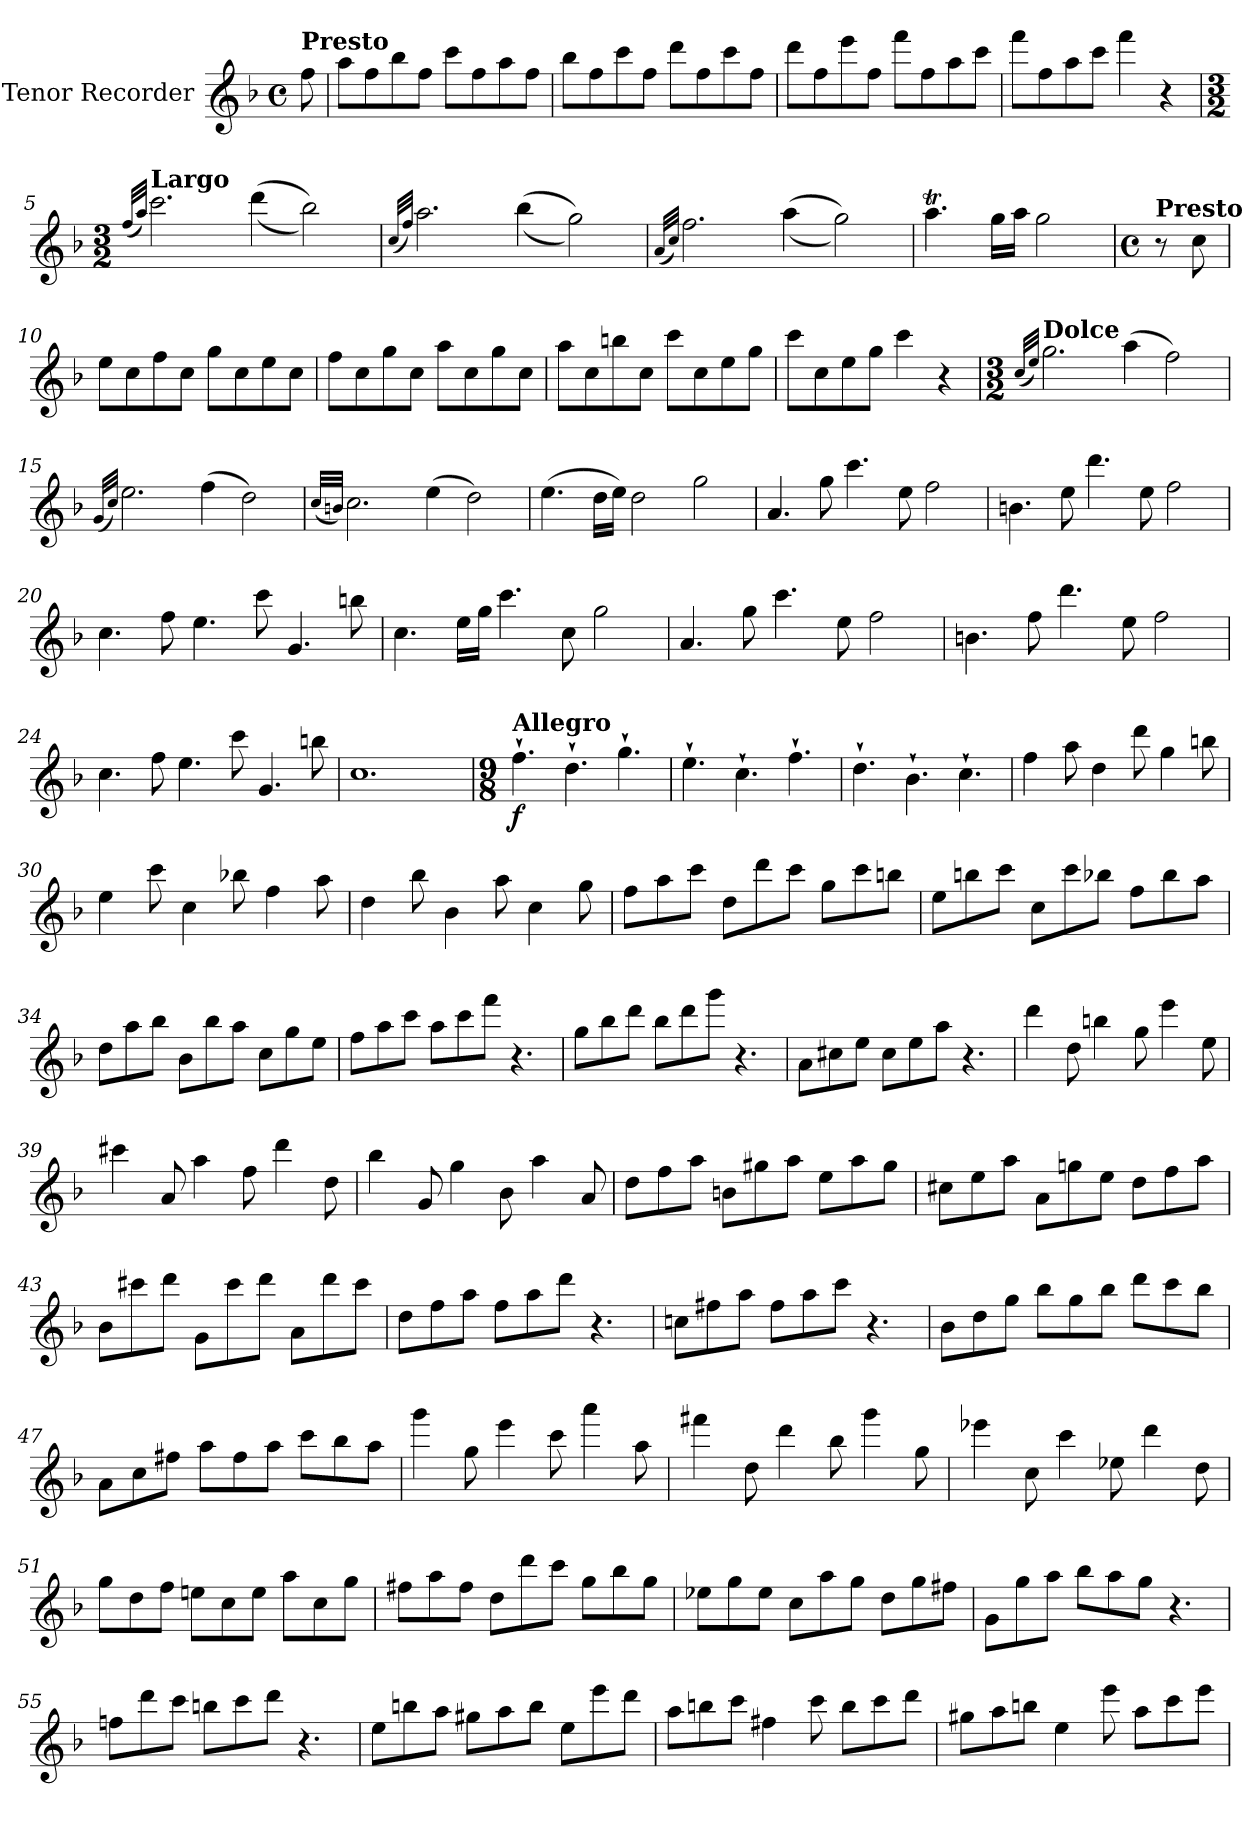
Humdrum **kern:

**kern	**dynam
*part1	*part1
*staff1	*staff1
*I"Tenor Recorder	*
*I'Rec	*
*clefG2	*
*k[b-]	*
*M4/4	*
*met(c)	*
=	=
!LO:TX:a:B:t=Presto	!
8ff\	.
=1	=1
8aa\L	.
8ff\	.
8bb-\	.
8ff\J	.
8ccc\L	.
8ff\	.
8aa\	.
8ff\J	.
=2	=2
8bb-\L	.
8ff\	.
8ccc\	.
8ff\J	.
8ddd\L	.
8ff\	.
8ccc\	.
8ff\J	.
=3	=3
8ddd\L	.
8ff\	.
8eee\	.
8ff\J	.
8fff\L	.
8ff\	.
8aa\	.
8ccc\J	.
=4	=4
8fff\L	.
8ff\	.
8aa\	.
8ccc\J	.
4fff\	.
4r	.
!!LO:LB:g=z
=5	=5
*M3/2	*
(>32qff/LLL	.
32qaa/JJJ)	.
!LO:TX:a:B:t=Largo	!
2.ccc\	.
(>(>4ddd\	.
2bb-\))	.
=6	=6
(>32qcc/LLL	.
32qff/JJJ)	.
2.aa\	.
(>(>4bb-\	.
2gg\))	.
=7	=7
(>32qa/LLL	.
32qcc/JJJ)	.
2.ff\	.
(>(>4aa\	.
2gg\))	.
=8	=8
4.aat\	.
16gg\LL	.
16aa\JJ	.
2gg\	.
=9	=9
*M4/4	*
*met(c)	*
!LO:TX:a:B:t=Presto	!
8r	.
8cc\	.
=10	=10
8ee\L	.
8cc\	.
8ff\	.
8cc\J	.
8gg\L	.
8cc\	.
8ee\	.
8cc\J	.
!!LO:LB:g=z
=11	=11
8ff\L	.
8cc\	.
8gg\	.
8cc\J	.
8aa\L	.
8cc\	.
8gg\	.
8cc\J	.
=12	=12
8aa\L	.
8cc\	.
8bbn\	.
8cc\J	.
8ccc\L	.
8cc\	.
8ee\	.
8gg\J	.
=13	=13
8ccc\L	.
8cc\	.
8ee\	.
8gg\J	.
4ccc\	.
4r	.
=14	=14
*M3/2	*
(>32qcc/LLL	.
32qee/JJJ)	.
!LO:TX:a:B:t=Dolce	!
2.gg\	.
(>4aa\	.
2ff\)	.
=15	=15
(>32qg/LLL	.
32qcc/JJJ)	.
2.ee\	.
(>4ff\	.
2dd\)	.
!!LO:LB:g=z
=16	=16
(>32qcc/LLL	.
32qbn/JJJ)	.
2.cc\	.
(>4ee\	.
2dd\)	.
=17	=17
(>4.ee\	.
16dd\LL	.
16ee\JJ)	.
2dd\	.
2gg\	.
=18	=18
4.a/	.
8gg\	.
4.ccc\	.
8ee\	.
2ff\	.
=19	=19
4.bn\	.
8ee\	.
4.ddd\	.
8ee\	.
2ff\	.
=20	=20
4.cc\	.
8ff\	.
4.ee\	.
8ccc\	.
4.g/	.
8bbn\	.
=21	=21
4.cc\	.
16ee\LL	.
16gg\JJ	.
4.ccc\	.
8cc\	.
2gg\	.
!!LO:LB:g=z
=22	=22
4.a/	.
8gg\	.
4.ccc\	.
8ee\	.
2ff\	.
=23	=23
4.bn\	.
8ff\	.
4.ddd\	.
8ee\	.
2ff\	.
=24	=24
4.cc\	.
8ff\	.
4.ee\	.
8ccc\	.
4.g/	.
8bbn\	.
=25	=25
1.cc	.
!!LO:LB:g=z
=26	=26
*M9/8	*
!LO:TX:a:B:t=Allegro	!
!	!LO:DY:b
4.ff`\	f
4.dd`\	.
4.gg`\	.
=27	=27
4.ee`\	.
4.cc`\	.
4.ff`\	.
=28	=28
4.dd`\	.
4.b-`\	.
4.cc`\	.
=29	=29
4ff\	.
8aa\	.
4dd\	.
8ddd\	.
4gg\	.
8bbn\	.
=30	=30
4ee\	.
8ccc\	.
4cc\	.
8bb-X\	.
4ff\	.
8aa\	.
!!LO:LB:g=z
=31	=31
4dd\	.
8bb-\	.
4b-\	.
8aa\	.
4cc\	.
8gg\	.
=32	=32
8ff\L	.
8aa\	.
8ccc\J	.
8dd\L	.
8ddd\	.
8ccc\J	.
8gg\L	.
8ccc\	.
8bbn\J	.
=33	=33
8ee\L	.
8bbn\	.
8ccc\J	.
8cc\L	.
8ccc\	.
8bb-X\J	.
8ff\L	.
8bb-\	.
8aa\J	.
=34	=34
8dd\L	.
8aa\	.
8bb-\J	.
8b-\L	.
8bb-\	.
8aa\J	.
8cc\L	.
8gg\	.
8ee\J	.
!!LO:LB:g=z
=35	=35
8ff\L	.
8aa\	.
8ccc\J	.
8aa\L	.
8ccc\	.
8fff\J	.
4.r	.
=36	=36
8gg\L	.
8bb-\	.
8ddd\J	.
8bb-\L	.
8ddd\	.
8ggg\J	.
4.r	.
=37	=37
8a\L	.
8cc#X\	.
8ee\J	.
8cc#\L	.
8ee\	.
8aa\J	.
4.r	.
=38	=38
4ddd\	.
8dd\	.
4bbn\	.
8gg\	.
4eee\	.
8ee\	.
=39	=39
4ccc#X\	.
8a/	.
4aa\	.
8ff\	.
4ddd\	.
8dd\	.
=40	=40
4bb-\	.
8g/	.
4gg\	.
8b-\	.
4aa\	.
8a/	.
!!LO:LB:g=z
=41	=41
8dd\L	.
8ff\	.
8aa\J	.
8bn\L	.
8gg#X\	.
8aa\J	.
8ee\L	.
8aa\	.
8gg#\J	.
=42	=42
8cc#X\L	.
8ee\	.
8aa\J	.
8a\L	.
8ggn\	.
8ee\J	.
8dd\L	.
8ff\	.
8aa\J	.
=43	=43
8b-\L	.
8ccc#X\	.
8ddd\J	.
8g\L	.
8ccc#\	.
8ddd\J	.
8a\L	.
8ddd\	.
8ccc#\J	.
=44	=44
8dd\L	.
8ff\	.
8aa\J	.
8ff\L	.
8aa\	.
8ddd\J	.
4.r	.
!!LO:LB:g=z
=45	=45
8ccn\L	.
8ff#X\	.
8aa\J	.
8ff#\L	.
8aa\	.
8ccc\J	.
4.r	.
=46	=46
8b-\L	.
8dd\	.
8gg\J	.
8bb-\L	.
8gg\	.
8bb-\J	.
8ddd\L	.
8ccc\	.
8bb-\J	.
=47	=47
8a\L	.
8cc\	.
8ff#X\J	.
8aa\L	.
8ff#\	.
8aa\J	.
8ccc\L	.
8bb-\	.
8aa\J	.
=48	=48
4ggg\	.
8gg\	.
4eee\	.
8ccc\	.
4aaa\	.
8aa\	.
=49	=49
4fff#X\	.
8dd\	.
4ddd\	.
8bb-\	.
4ggg\	.
8gg\	.
!!LO:PB:g=z
=50	=50
4eee-X\	.
8cc\	.
4ccc\	.
8ee-X\	.
4ddd\	.
8dd\	.
=51	=51
8gg\L	.
8dd\	.
8ff\J	.
8een\L	.
8cc\	.
8ee\J	.
8aa\L	.
8cc\	.
8gg\J	.
=52	=52
8ff#X\L	.
8aa\	.
8ff#\J	.
8dd\L	.
8ddd\	.
8ccc\J	.
8gg\L	.
8bb-\	.
8gg\J	.
=53	=53
8ee-X\L	.
8gg\	.
8ee-\J	.
8cc\L	.
8aa\	.
8gg\J	.
8dd\L	.
8gg\	.
8ff#X\J	.
=54	=54
8g\L	.
8gg\	.
8aa\J	.
8bb-\L	.
8aa\	.
8gg\J	.
4.r	.
!!LO:LB:g=z
=55	=55
8ffn\L	.
8ddd\	.
8ccc\J	.
8bbn\L	.
8ccc\	.
8ddd\J	.
4.r	.
=56	=56
8ee\L	.
8bbn\	.
8aa\J	.
8gg#X\L	.
8aa\	.
8bb\J	.
8ee\L	.
8eee\	.
8ddd\J	.
=57	=57
8aa\L	.
8bbn\	.
8ccc\J	.
4ff#X\	.
8ccc\	.
8bb\L	.
8ccc\	.
8ddd\J	.
=58	=58
8gg#X\L	.
8aa\	.
8bbn\J	.
4ee\	.
8eee\	.
8aa\L	.
8ccc\	.
8eee\J	.
=	=
*-	*-
